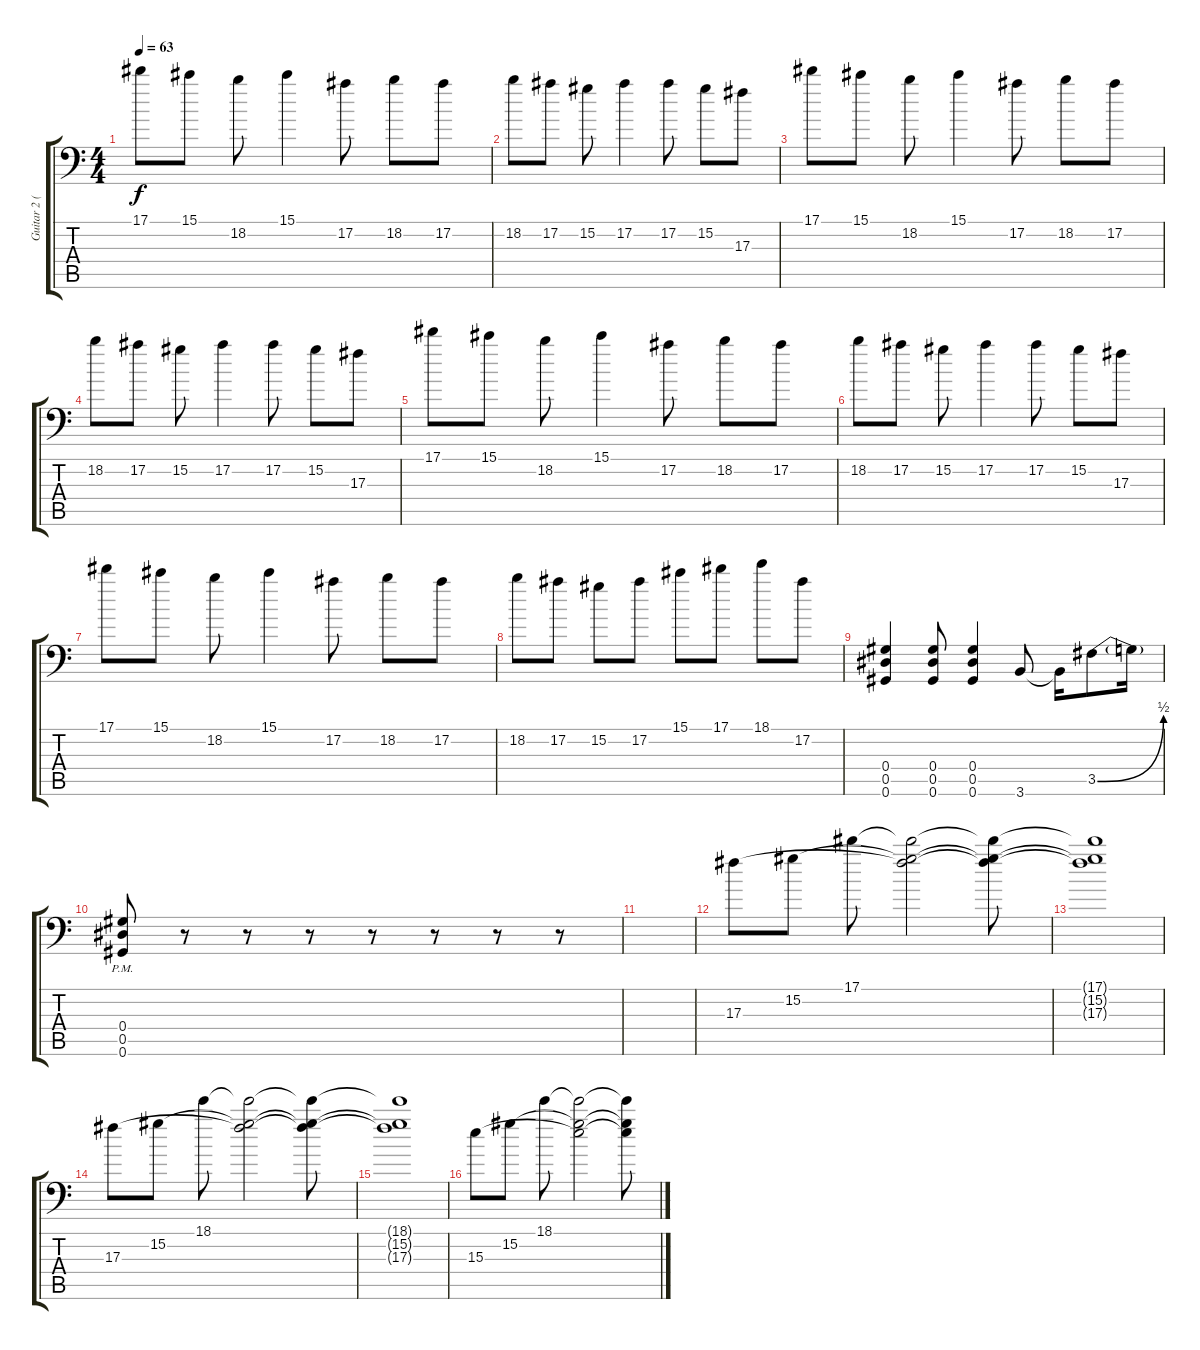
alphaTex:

\track ("Guitar 2 (Drop G#)" "Guitar 2 (") {instrument distortionguitar}
\staff {score tabs}
\tuning (Bb3 F3 Db3 Ab2 Eb2 Ab1) {hide}
\ts (4 4)
\tempo 63
\clef f4
\ks c
17.1.8{dy f} 15.1.8 18.2.8 15.1.4 17.2.8 18.2.8 17.2.8 |
18.2.8 17.2.8 15.2.8 17.2.4 17.2.8 15.2.8 17.3.8 |
17.1.8 15.1.8 18.2.8 15.1.4 17.2.8 18.2.8 17.2.8 |
18.2.8 17.2.8 15.2.8 17.2.4 17.2.8 15.2.8 17.3.8 |
17.1.8 15.1.8 18.2.8 15.1.4 17.2.8 18.2.8 17.2.8 |
18.2.8 17.2.8 15.2.8 17.2.4 17.2.8 15.2.8 17.3.8 |
17.1.8 15.1.8 18.2.8 15.1.4 17.2.8 18.2.8 17.2.8 |
18.2.8 17.2.8 15.2.8 17.2.8 15.1.8 17.1.8 18.1.8 17.2.8 |
(0.4 0.5 0.6).4 (0.4 0.5 0.6).8 (0.4 0.5 0.6).4 3.6.8 3.6{t}.16 3.5{be (bend 0 0 60 2)}.8 3.5{t}.16 |
(0.4{pm} 0.5{pm} 0.6{pm}).8 r.8 r.8 r.8 r.8 r.8 r.8 r.8 |
|
17.3.8{instrument electricguitarclean} 15.2.8 17.1.8 (17.1{t} 15.2{t} 17.3{t}).2 (17.1{t} 15.2{t} 17.3{t}).8 |
(17.1{t} 15.2{t} 17.3{t}).1 |
17.3.8 15.2.8 18.1.8 (18.1{t} 15.2{t} 17.3{t}).2 (18.1{t} 15.2{t} 17.3{t}).8 |
(18.1{t} 15.2{t} 17.3{t}).1 |
15.3.8 15.2.8 18.1.8 (18.1{t} 15.2{t} 15.3{t}).2 (18.1{t} 15.2{t} 15.3{t}).8
